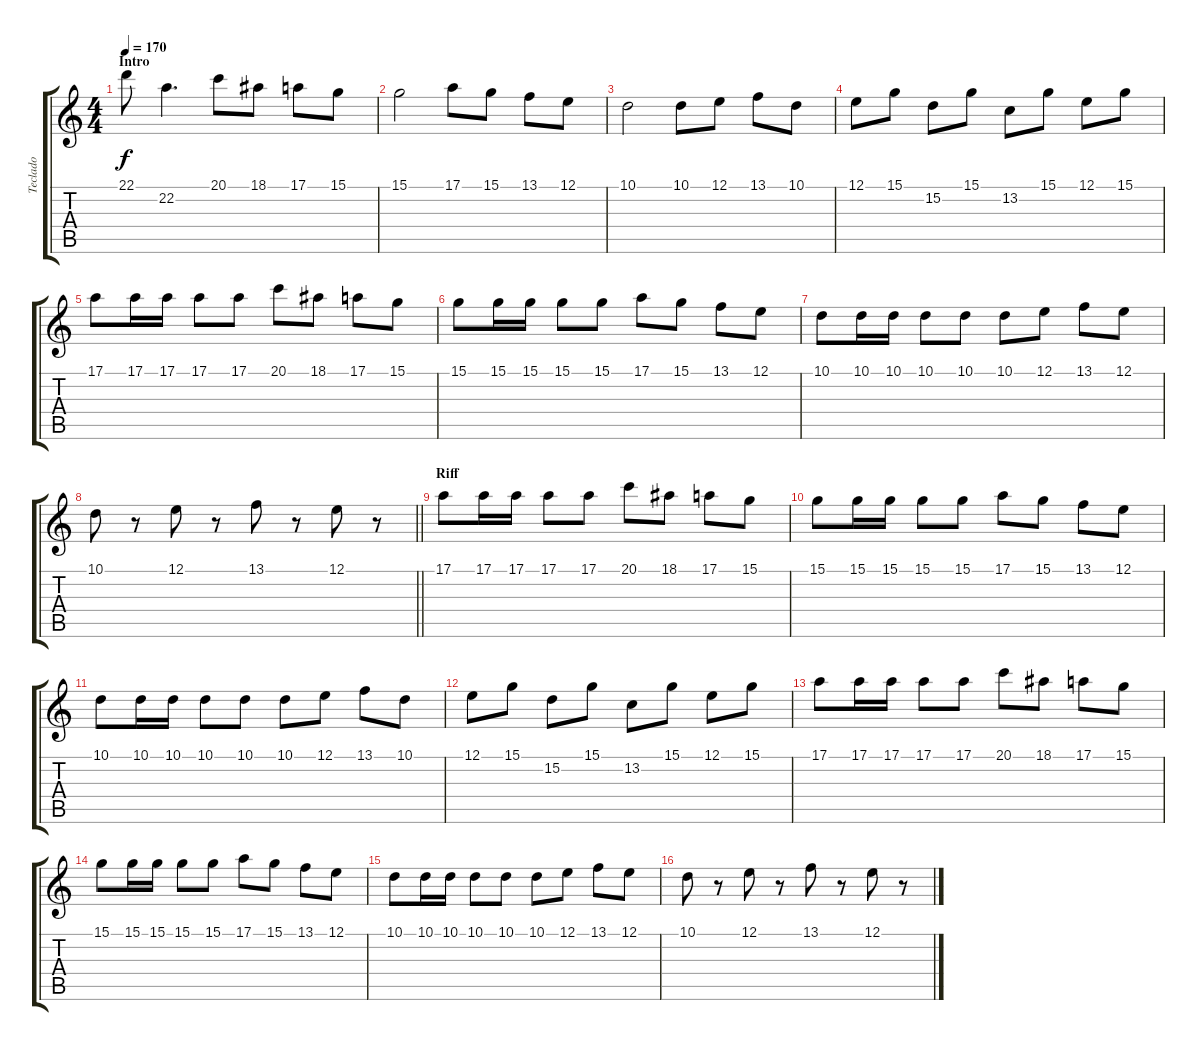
\track ("Teclado" "Teclado") {instrument violin}
\staff {score tabs}
\tuning (E4 B3 G3 D3 A2 E2) {hide}
\ts (4 4)
\section ("" "Intro")
\tempo 170
\clef g2
\ks c
22.1.8{dy f instrument violin} 22.2.4{d} 20.1.8 18.1.8 17.1.8 15.1.8 |
15.1.2 17.1.8 15.1.8 13.1.8 12.1.8 |
10.1.2 10.1.8 12.1.8 13.1.8 10.1.8 |
12.1.8 15.1.8 15.2.8 15.1.8 13.2.8 15.1.8 12.1.8 15.1.8 |
17.1.8 17.1.16 17.1.16 17.1.8 17.1.8 20.1.8 18.1.8 17.1.8 15.1.8 |
15.1.8 15.1.16 15.1.16 15.1.8 15.1.8 17.1.8 15.1.8 13.1.8 12.1.8 |
10.1.8 10.1.16 10.1.16 10.1.8 10.1.8 10.1.8 12.1.8 13.1.8 12.1.8 |
\barLineRight lightlight
10.1.8 r.8 12.1.8 r.8 13.1.8 r.8 12.1.8 r.8 |
\section ("" "Riff")
17.1.8 17.1.16 17.1.16 17.1.8 17.1.8 20.1.8 18.1.8 17.1.8 15.1.8 |
15.1.8 15.1.16 15.1.16 15.1.8 15.1.8 17.1.8 15.1.8 13.1.8 12.1.8 |
10.1.8 10.1.16 10.1.16 10.1.8 10.1.8 10.1.8 12.1.8 13.1.8 10.1.8 |
12.1.8 15.1.8 15.2.8 15.1.8 13.2.8 15.1.8 12.1.8 15.1.8 |
17.1.8 17.1.16 17.1.16 17.1.8 17.1.8 20.1.8 18.1.8 17.1.8 15.1.8 |
15.1.8 15.1.16 15.1.16 15.1.8 15.1.8 17.1.8 15.1.8 13.1.8 12.1.8 |
10.1.8 10.1.16 10.1.16 10.1.8 10.1.8 10.1.8 12.1.8 13.1.8 12.1.8 |
10.1.8 r.8 12.1.8 r.8 13.1.8 r.8 12.1.8 r.8
